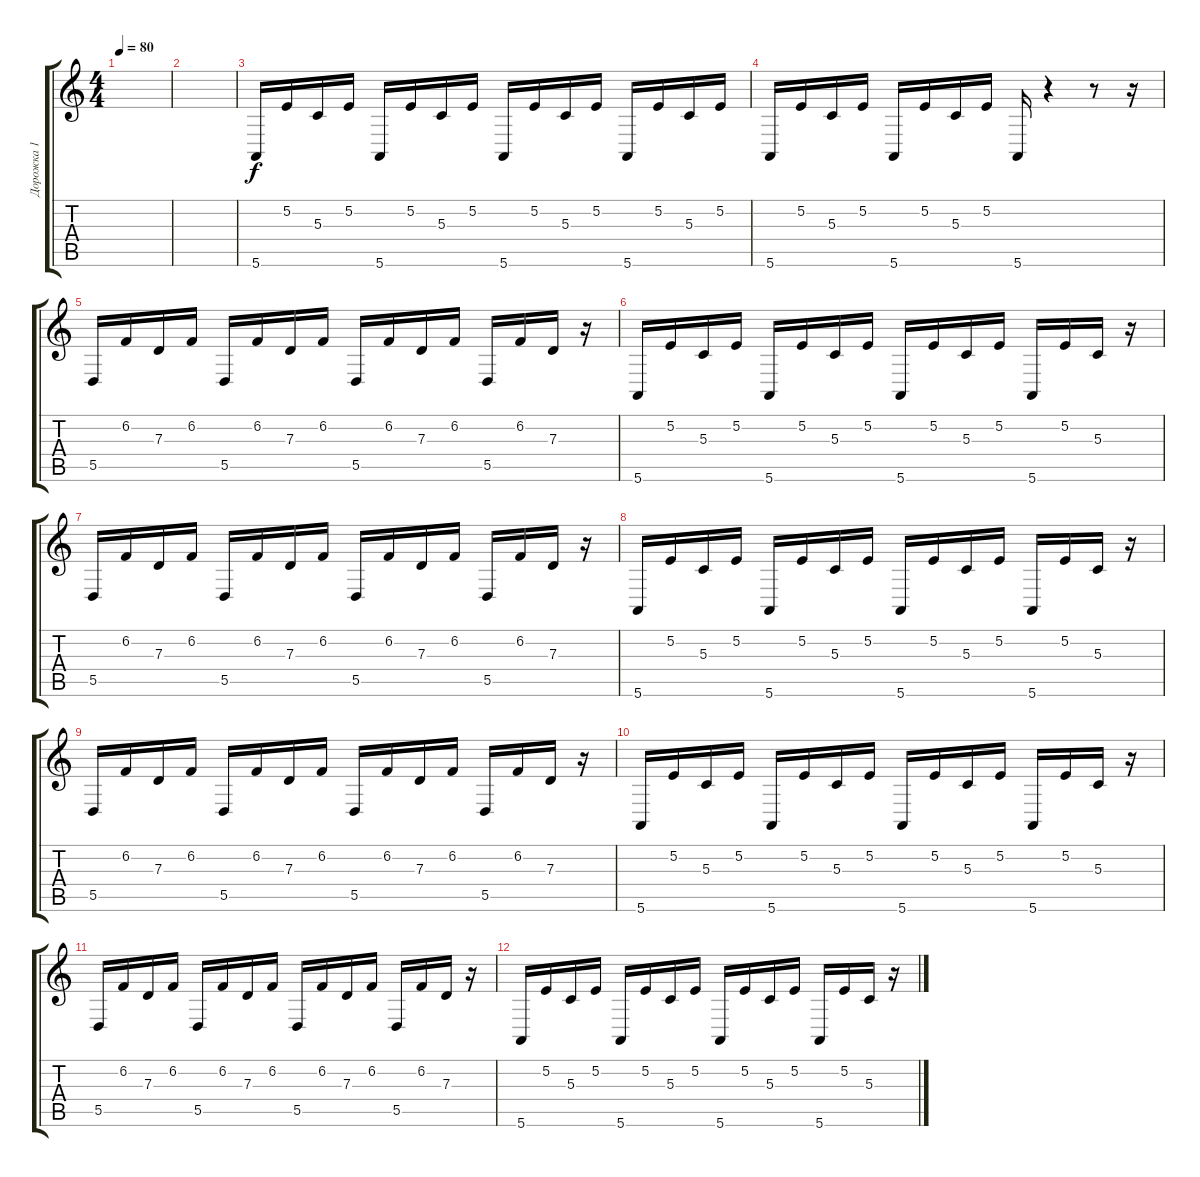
\track ("Дорожка 1" "Дорожка 1") {instrument acousticgrandpiano}
\staff {score tabs}
\tuning (E4 B3 G3 D3 A2 E2) {hide}
\ts (4 4)
\tempo 80
\clef g2
\ks c
|
|
5.6.16 5.2.16 5.3.16 5.2.16 5.6.16 5.2.16 5.3.16 5.2.16 5.6.16 5.2.16 5.3.16 5.2.16 5.6.16 5.2.16 5.3.16 5.2.16 |
5.6.16 5.2.16 5.3.16 5.2.16 5.6.16 5.2.16 5.3.16 5.2.16 5.6.16 r.4 r.8 r.16 |
5.5.16 6.2.16 7.3.16 6.2.16 5.5.16 6.2.16 7.3.16 6.2.16 5.5.16 6.2.16 7.3.16 6.2.16 5.5.16 6.2.16 7.3.16 r.16 |
5.6.16 5.2.16 5.3.16 5.2.16 5.6.16 5.2.16 5.3.16 5.2.16 5.6.16 5.2.16 5.3.16 5.2.16 5.6.16 5.2.16 5.3.16 r.16 |
5.5.16 6.2.16 7.3.16 6.2.16 5.5.16 6.2.16 7.3.16 6.2.16 5.5.16 6.2.16 7.3.16 6.2.16 5.5.16 6.2.16 7.3.16 r.16 |
5.6.16 5.2.16 5.3.16 5.2.16 5.6.16 5.2.16 5.3.16 5.2.16 5.6.16 5.2.16 5.3.16 5.2.16 5.6.16 5.2.16 5.3.16 r.16 |
5.5.16 6.2.16 7.3.16 6.2.16 5.5.16 6.2.16 7.3.16 6.2.16 5.5.16 6.2.16 7.3.16 6.2.16 5.5.16 6.2.16 7.3.16 r.16 |
5.6.16 5.2.16 5.3.16 5.2.16 5.6.16 5.2.16 5.3.16 5.2.16 5.6.16 5.2.16 5.3.16 5.2.16 5.6.16 5.2.16 5.3.16 r.16 |
5.5.16 6.2.16 7.3.16 6.2.16 5.5.16 6.2.16 7.3.16 6.2.16 5.5.16 6.2.16 7.3.16 6.2.16 5.5.16 6.2.16 7.3.16 r.16 |
5.6.16 5.2.16 5.3.16 5.2.16 5.6.16 5.2.16 5.3.16 5.2.16 5.6.16 5.2.16 5.3.16 5.2.16 5.6.16 5.2.16 5.3.16 r.16
